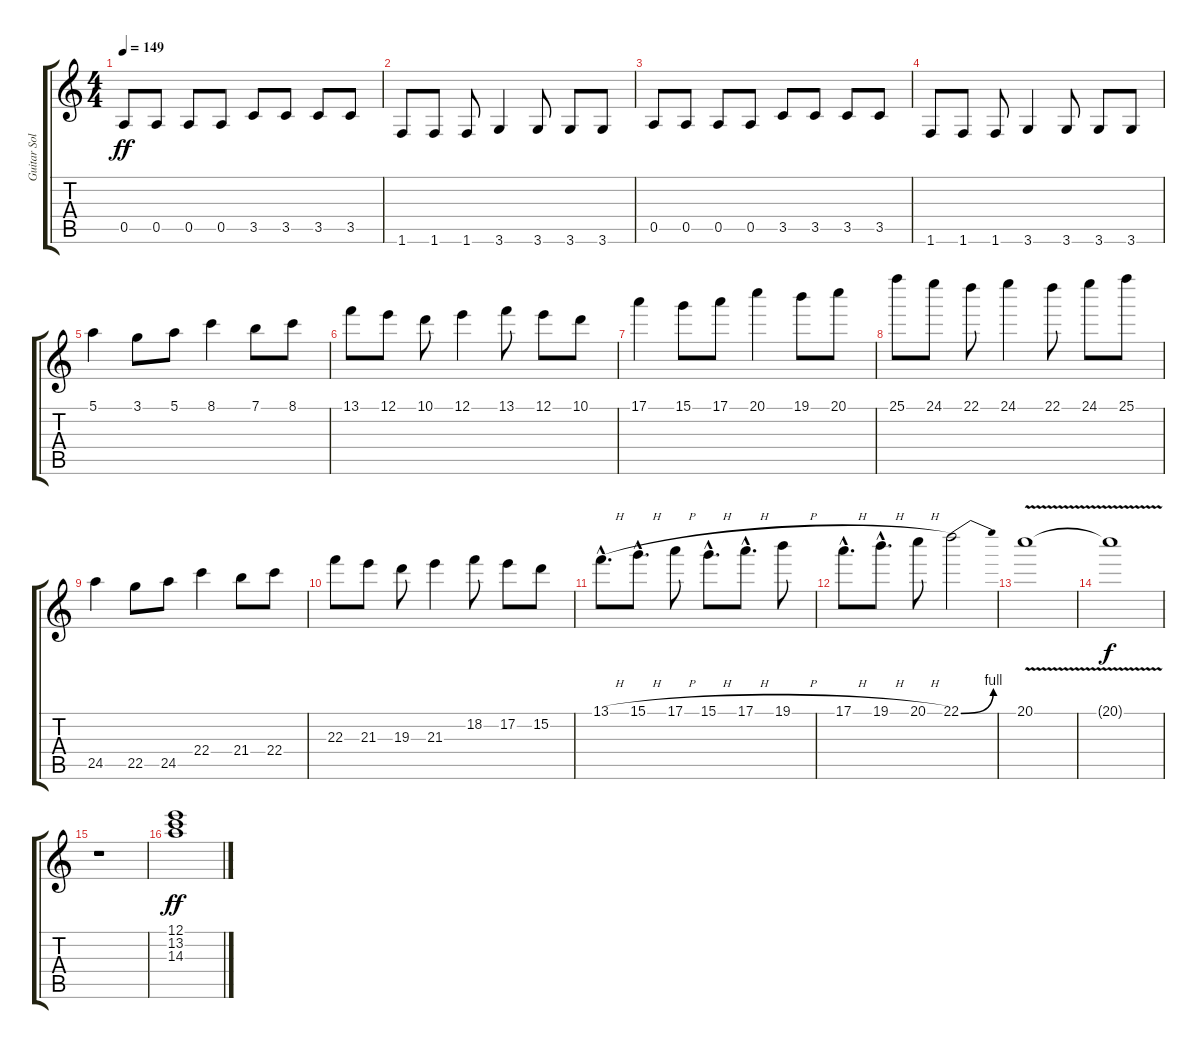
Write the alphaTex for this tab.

\track ("Guitar Solo" "Guitar Sol") {instrument distortionguitar}
\staff {score tabs}
\tuning (E4 B3 G3 D3 A2 E2) {hide}
\ts (4 4)
\tempo 149
\clef g2
\ks c
0.5.8{dy ff} 0.5.8 0.5.8 0.5.8 3.5.8 3.5.8 3.5.8 3.5.8 |
1.6.8 1.6.8 1.6.8 3.6.4 3.6.8 3.6.8 3.6.8 |
0.5.8 0.5.8 0.5.8 0.5.8 3.5.8 3.5.8 3.5.8 3.5.8 |
1.6.8 1.6.8 1.6.8 3.6.4 3.6.8 3.6.8 3.6.8 |
5.1.4 3.1.8 5.1.8 8.1.4 7.1.8 8.1.8 |
13.1.8 12.1.8 10.1.8 12.1.4 13.1.8 12.1.8 10.1.8 |
17.1.4 15.1.8 17.1.8 20.1.4 19.1.8 20.1.8 |
25.1.8 24.1.8 22.1.8 24.1.4 22.1.8 24.1.8 25.1.8 |
24.5.4 22.5.8 24.5.8 22.4.4 21.4.8 22.4.8 |
22.3.8 21.3.8 19.3.8 21.3.4 18.2.8 17.2.8 15.2.8 |
13.1{h hac}.8{d} 15.1{h hac}.8{d} 17.1{h}.8 15.1{h hac}.8{d} 17.1{h hac}.8{d} 19.1{h}.8 |
17.1{h hac}.8{d} 19.1{h hac}.8{d} 20.1{h}.8 22.1{be (bend 0 0 60 4)}.2 |
20.1{v}.1 |
20.1{t}.1{dy f} |
r.1 |
(12.1 13.2 14.3).1{dy ff instrument reversecymbal}
